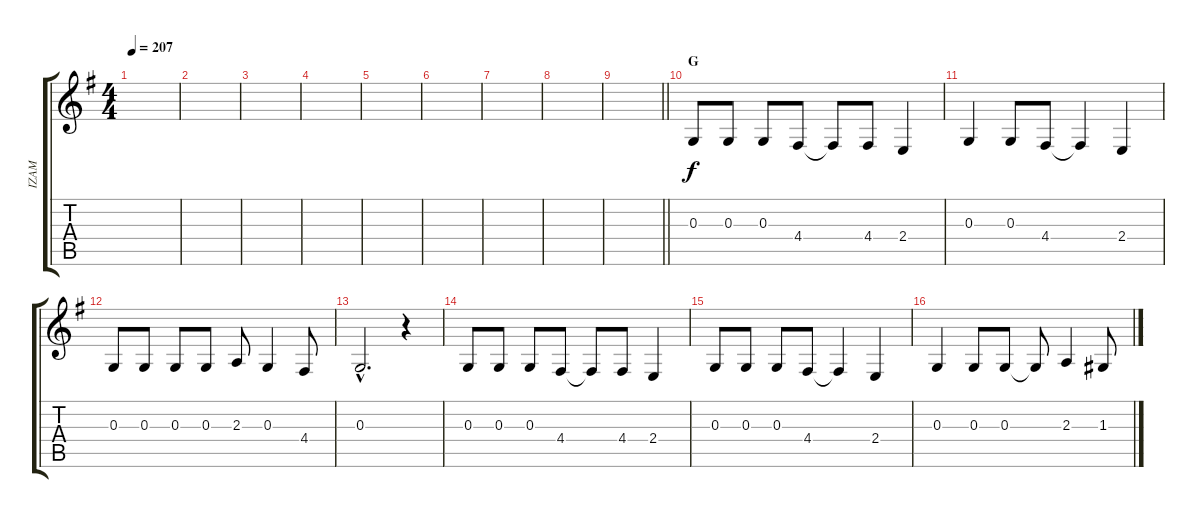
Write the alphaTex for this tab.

\track ("IZAM" "IZAM") {instrument oboe}
\staff {score tabs}
\tuning (E4 B3 G3 D3 A2 E2) {hide}
\ts (4 4)
\tempo 207
\clef g2
\ks eminor
|
|
|
|
|
|
|
|
\barLineRight lightlight
|
\section ("" "G")
0.3.8 0.3.8 0.3.8 4.4.8 4.4{t}.8 4.4.8 2.4.4 |
0.3.4 0.3.8 4.4.8 4.4{t}.4 2.4.4 |
0.3.8 0.3.8 0.3.8 0.3.8 2.3.8 0.3.4 4.4.8 |
0.3{hac}.2{d} r.4 |
0.3.8 0.3.8 0.3.8 4.4.8 4.4{t}.8 4.4.8 2.4.4 |
0.3.8 0.3.8 0.3.8 4.4.8 4.4{t}.4 2.4.4 |
0.3.4 0.3.8 0.3.8 0.3{t}.8 2.3.4 1.3.8
